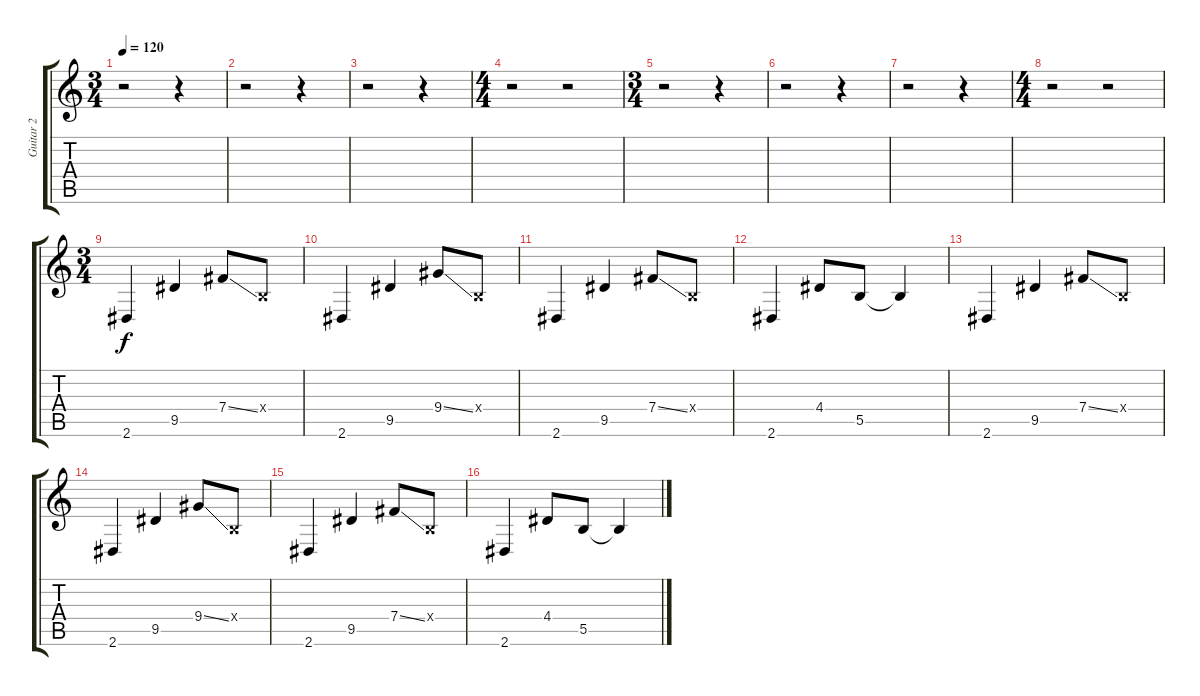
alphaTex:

\track ("Guitar 2" "Guitar 2") {instrument distortionguitar}
\staff {score tabs}
\tuning (Db4 Ab3 E3 B2 Gb2 Db2) {hide}
\ts (3 4)
\tempo 120
\clef g2
\ks c
r.2{dy f} r.4 |
r.2 r.4 |
r.2 r.4 |
\ts (4 4)
r.2 r.2 |
\ts (3 4)
r.2 r.4 |
r.2 r.4 |
r.2 r.4 |
\ts (4 4)
r.2 r.2 |
\ts (3 4)
2.6.4 9.5.4 7.4{ss}.8 0.4{x}.8 |
2.6.4 9.5.4 9.4{ss}.8 0.4{x}.8 |
2.6.4 9.5.4 7.4{ss}.8 0.4{x}.8 |
2.6.4 4.4.8 5.5.8 5.5{t}.4 |
2.6.4 9.5.4 7.4{ss}.8 0.4{x}.8 |
2.6.4 9.5.4 9.4{ss}.8 0.4{x}.8 |
2.6.4 9.5.4 7.4{ss}.8 0.4{x}.8 |
2.6.4 4.4.8 5.5.8 5.5{t}.4
